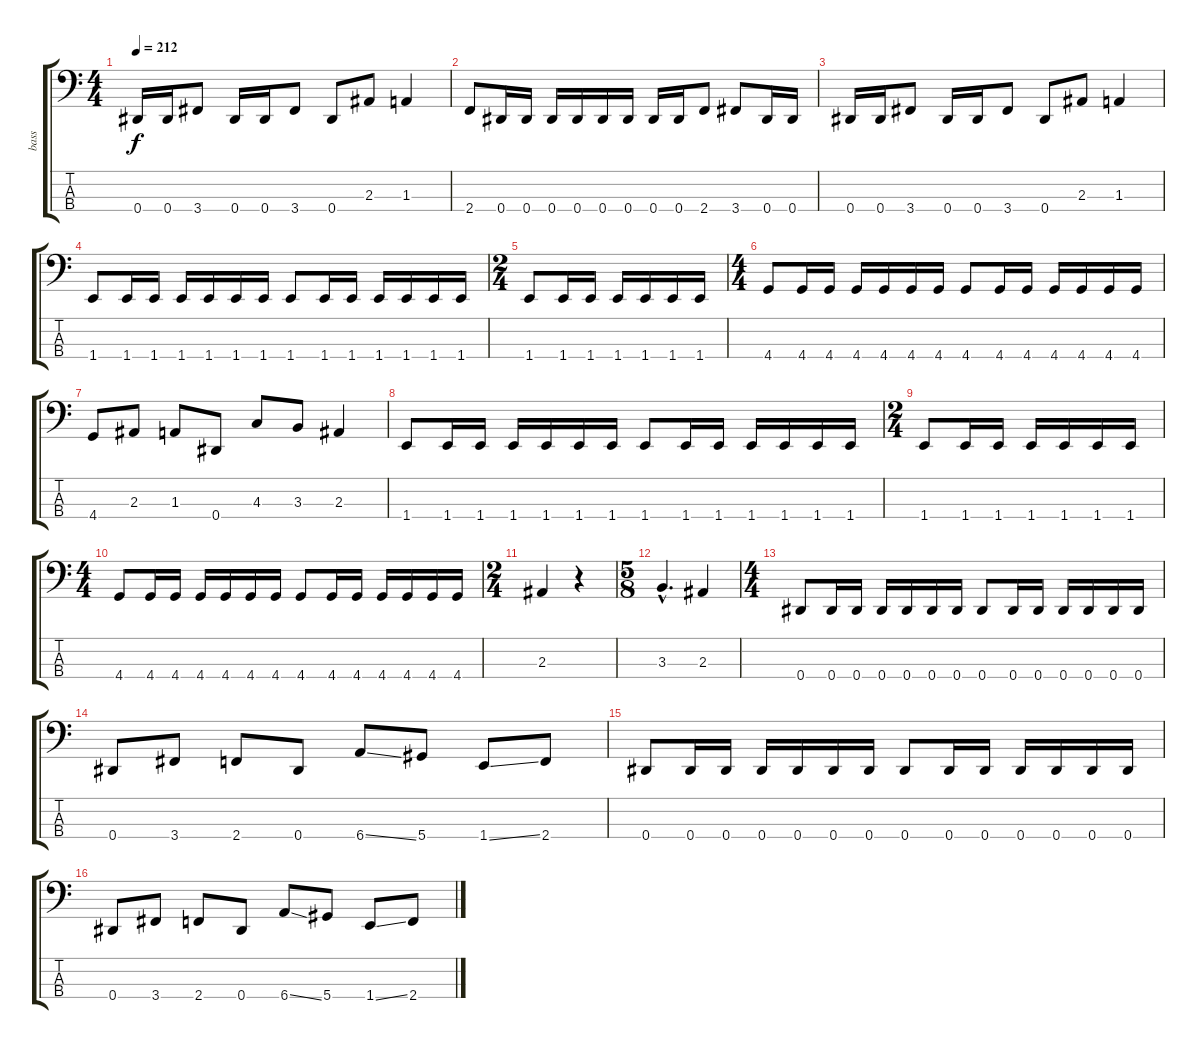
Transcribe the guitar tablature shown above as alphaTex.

\track ("bass" "bass") {instrument electricbasspick}
\staff {score tabs}
\tuning (Gb2 Db2 Ab1 Eb1) {hide}
\ts (4 4)
\tempo 212
\clef f4
\ks c
0.4.16{dy f} 0.4.16 3.4.8 0.4.16 0.4.16 3.4.8 0.4.8 2.3.8 1.3.4 |
2.4.8 0.4.16 0.4.16 0.4.16 0.4.16 0.4.16 0.4.16 0.4.16 0.4.16 2.4.8 3.4.8 0.4.16 0.4.16 |
0.4.16 0.4.16 3.4.8 0.4.16 0.4.16 3.4.8 0.4.8 2.3.8 1.3.4 |
1.4.8 1.4.16 1.4.16 1.4.16 1.4.16 1.4.16 1.4.16 1.4.8 1.4.16 1.4.16 1.4.16 1.4.16 1.4.16 1.4.16 |
\ts (2 4)
1.4.8 1.4.16 1.4.16 1.4.16 1.4.16 1.4.16 1.4.16 |
\ts (4 4)
4.4.8 4.4.16 4.4.16 4.4.16 4.4.16 4.4.16 4.4.16 4.4.8 4.4.16 4.4.16 4.4.16 4.4.16 4.4.16 4.4.16 |
4.4.8 2.3.8 1.3.8 0.4.8 4.3.8 3.3.8 2.3.4 |
1.4.8 1.4.16 1.4.16 1.4.16 1.4.16 1.4.16 1.4.16 1.4.8 1.4.16 1.4.16 1.4.16 1.4.16 1.4.16 1.4.16 |
\ts (2 4)
1.4.8 1.4.16 1.4.16 1.4.16 1.4.16 1.4.16 1.4.16 |
\ts (4 4)
4.4.8 4.4.16 4.4.16 4.4.16 4.4.16 4.4.16 4.4.16 4.4.8 4.4.16 4.4.16 4.4.16 4.4.16 4.4.16 4.4.16 |
\ts (2 4)
2.3.4 r.4 |
\ts (5 8)
3.3{hac}.4{d} 2.3.4 |
\ts (4 4)
0.4.8 0.4.16 0.4.16 0.4.16 0.4.16 0.4.16 0.4.16 0.4.8 0.4.16 0.4.16 0.4.16 0.4.16 0.4.16 0.4.16 |
0.4.8 3.4.8 2.4.8 0.4.8 6.4{ss}.8 5.4.8 1.4{ss}.8 2.4.8 |
0.4.8 0.4.16 0.4.16 0.4.16 0.4.16 0.4.16 0.4.16 0.4.8 0.4.16 0.4.16 0.4.16 0.4.16 0.4.16 0.4.16 |
0.4.8 3.4.8 2.4.8 0.4.8 6.4{ss}.8 5.4.8 1.4{ss}.8 2.4.8
